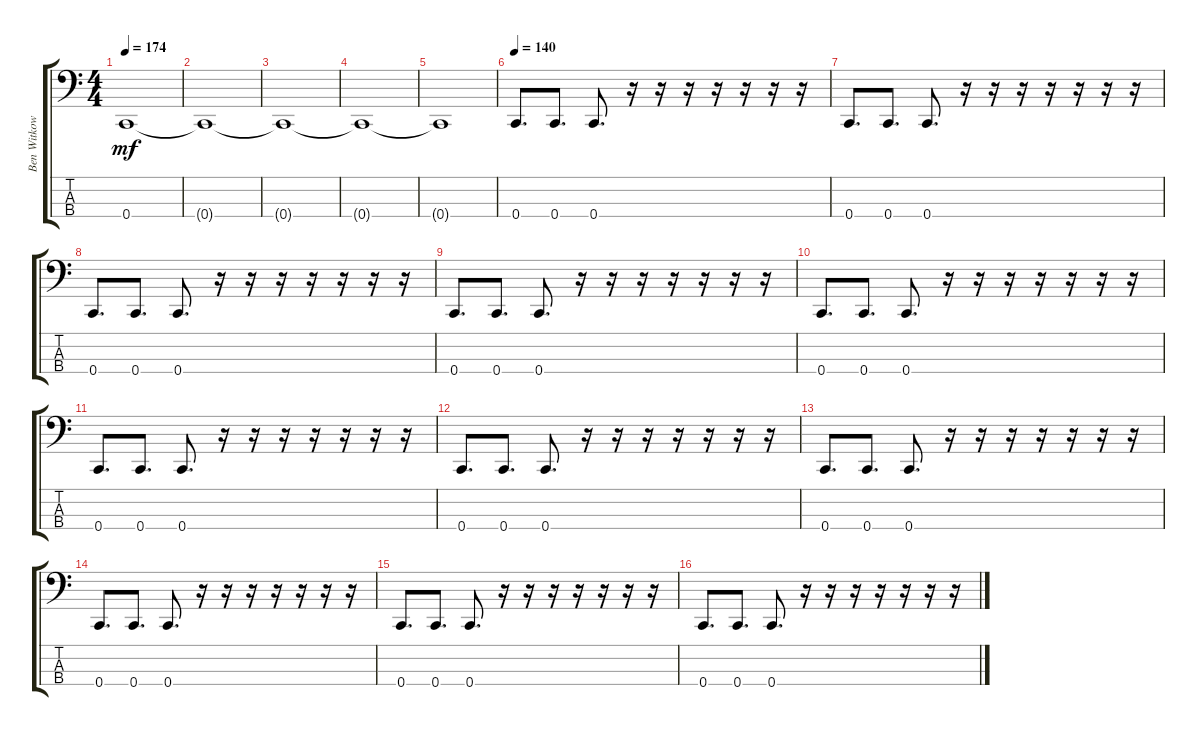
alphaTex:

\track ("Ben Witkowski" "Ben Witkow") {instrument electricbassfinger}
\staff {score tabs}
\tuning (F2 C2 G1 C1) {hide}
\ts (4 4)
\tempo 174
\clef f4
\ks c
0.4.1{dy mf} |
0.4{t}.1 |
0.4{t}.1 |
0.4{t}.1 |
0.4{t}.1 |
\tempo 140
0.4.8{d} 0.4.8{d} 0.4.8{d} r.16 r.16 r.16 r.16 r.16 r.16 r.16 |
0.4.8{d} 0.4.8{d} 0.4.8{d} r.16 r.16 r.16 r.16 r.16 r.16 r.16 |
0.4.8{d} 0.4.8{d} 0.4.8{d} r.16 r.16 r.16 r.16 r.16 r.16 r.16 |
0.4.8{d} 0.4.8{d} 0.4.8{d} r.16 r.16 r.16 r.16 r.16 r.16 r.16 |
0.4.8{d} 0.4.8{d} 0.4.8{d} r.16 r.16 r.16 r.16 r.16 r.16 r.16 |
0.4.8{d} 0.4.8{d} 0.4.8{d} r.16 r.16 r.16 r.16 r.16 r.16 r.16 |
0.4.8{d} 0.4.8{d} 0.4.8{d} r.16 r.16 r.16 r.16 r.16 r.16 r.16 |
0.4.8{d} 0.4.8{d} 0.4.8{d} r.16 r.16 r.16 r.16 r.16 r.16 r.16 |
0.4.8{d} 0.4.8{d} 0.4.8{d} r.16 r.16 r.16 r.16 r.16 r.16 r.16 |
0.4.8{d} 0.4.8{d} 0.4.8{d} r.16 r.16 r.16 r.16 r.16 r.16 r.16 |
0.4.8{d} 0.4.8{d} 0.4.8{d} r.16 r.16 r.16 r.16 r.16 r.16 r.16
